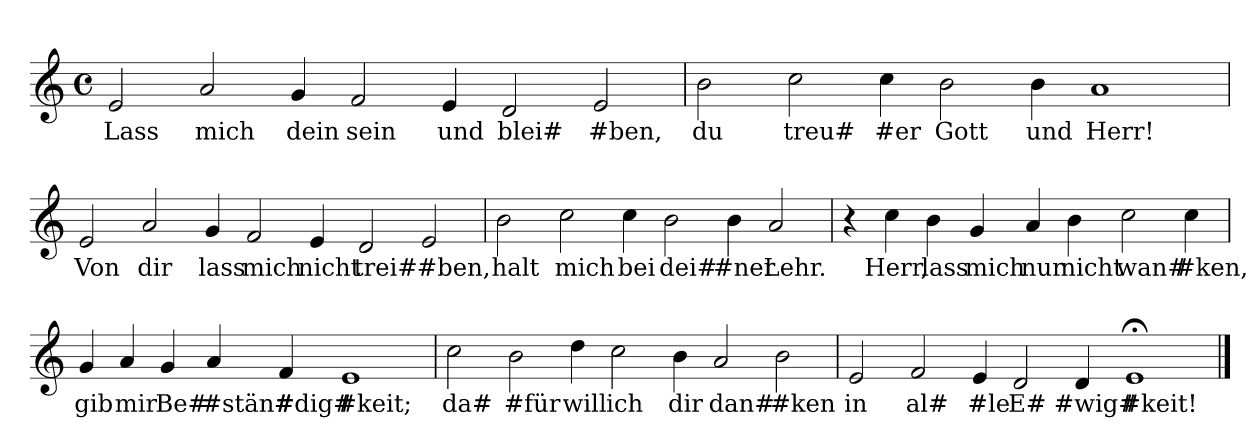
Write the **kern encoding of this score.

**kern	**text
*part1	*part1
*staff1	*staff1
*clefG2	*
*M4/4	*
*met(c)	*
=	=
2e	Lass
2a	mich
4g	dein
2f	sein
4e	und
2d	blei#
2e	#ben,
=	=
2b	du
2cc	treu#
4cc	#er
2b	Gott
4b	und
1a	Herr!
=	=
2e	Von
2a	dir
4g	lass
2f	mich
4e	nicht
2d	trei#
2e	#ben,
=	=
2b	halt
2cc	mich
4cc	bei
2b	dei#
4b	#ner
2a	Lehr.
=	=
4r	.
4cc	Herr,
4b	lass
4g	mich
4a	nur
4b	nicht
2cc	wan#
4cc	#ken,
=	=
4g	gib
4a	mir
4g	Be#
4a	#stän#
4f	#dig#
1e	#keit;
=	=
2cc	da#
2b	#für
4dd	will
2cc	ich
4b	dir
2a	dan#
2b	#ken
=	=
2e	in
2f	al#
4e	#le
2d	E#
4d	#wig#
1e;<	#keit!
==	==
*-	*-
